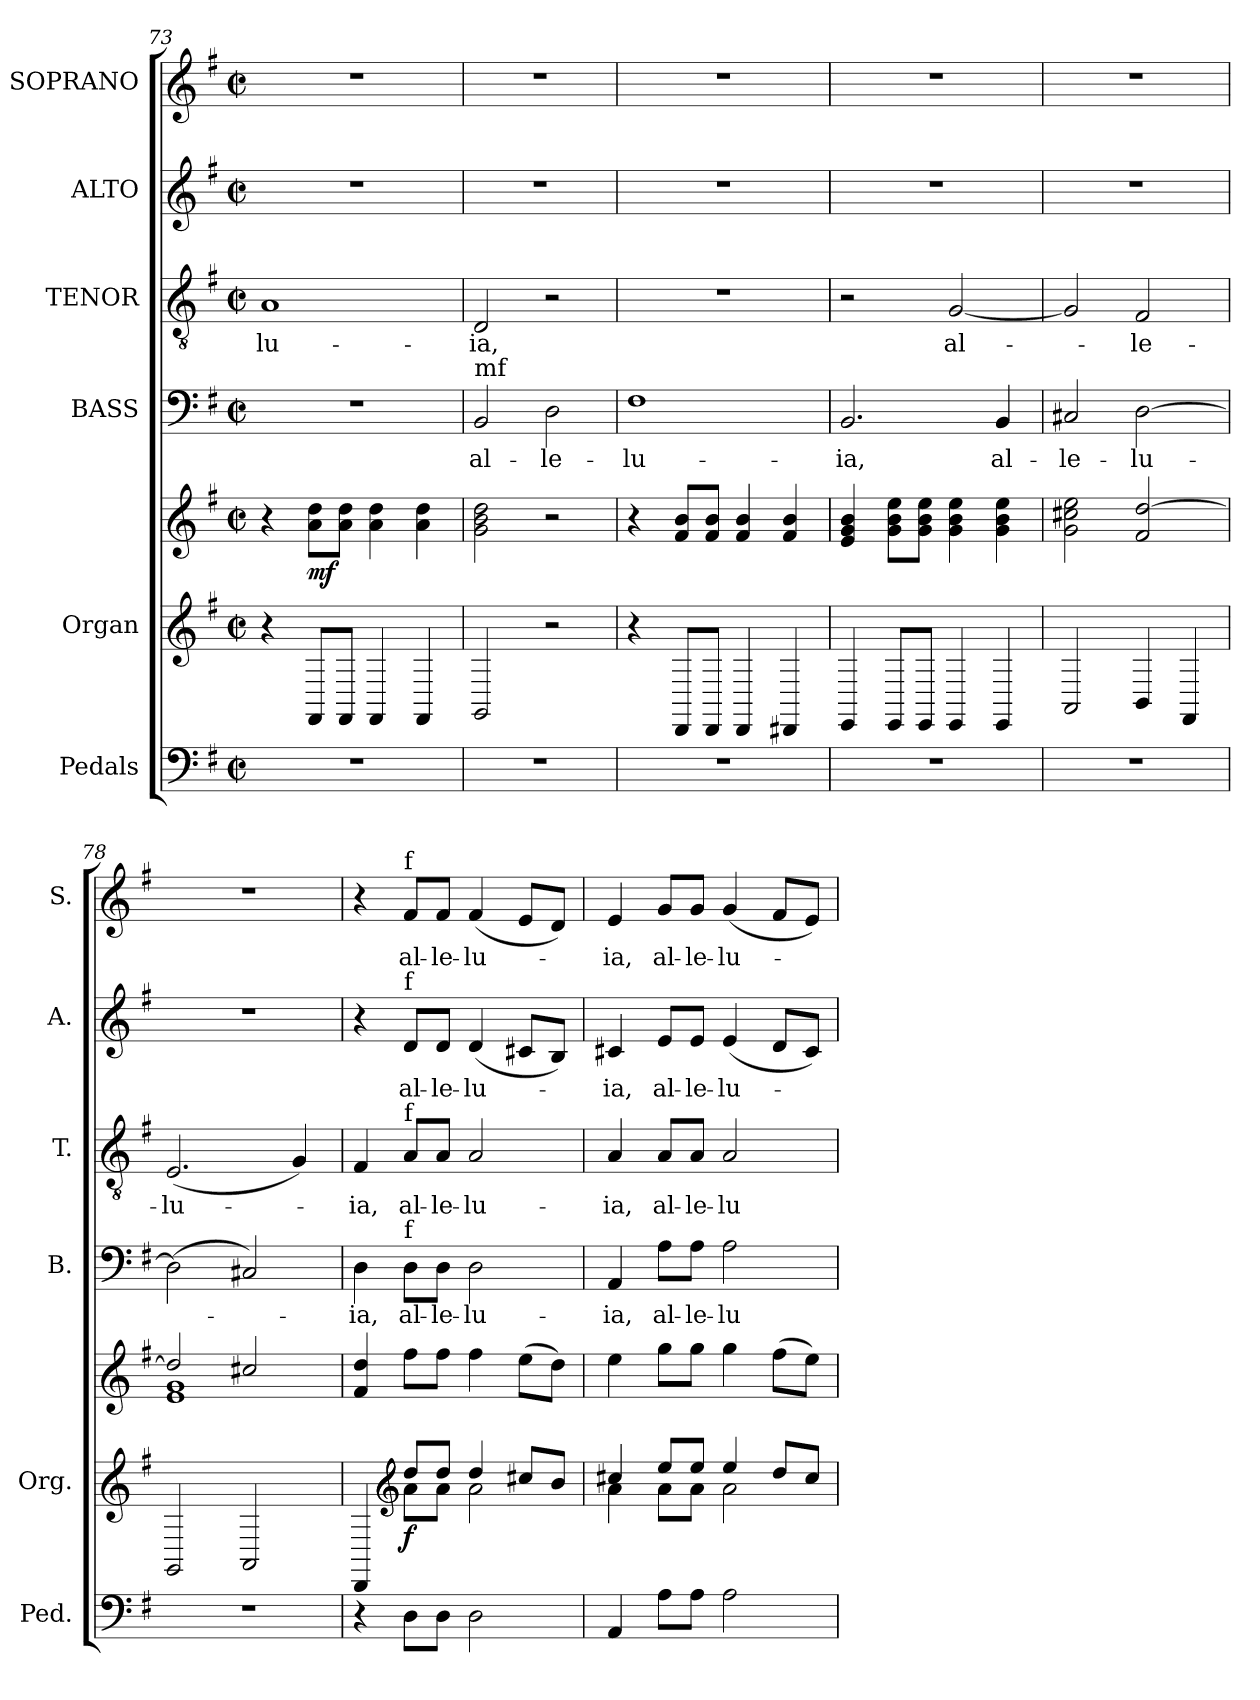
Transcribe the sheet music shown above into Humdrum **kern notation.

**kern	**kern	**kern	**dynam	**kern	**text	**kern	**text	**kern	**text	**kern	**text
*part6	*part5	*part5	*part5	*part4	*part4	*part3	*part3	*part2	*part2	*part1	*part1
*staff7	*staff6	*staff5	*staff5/6	*staff4	*staff4	*staff3	*staff3	*staff2	*staff2	*staff1	*staff1
*I"Pedals	*I"Organ	*	*	*I"BASS	*	*I"TENOR	*	*I"ALTO	*	*I"SOPRANO	*
*I'Ped.	*I'Org.	*	*	*I'B.	*	*I'T.	*	*I'A.	*	*I'S.	*
*clefF4	*clefG2	*clefG2	*	*clefF4	*	*clefGv2	*	*clefG2	*	*clefG2	*
*	*	*	*	*	*	*ITrd7c12	*	*	*	*	*
*k[f#]	*k[f#]	*k[f#]	*	*k[f#]	*	*k[f#]	*	*k[f#]	*	*k[f#]	*
*G:	*G:	*G:	*	*G:	*	*G:	*	*G:	*	*G:	*
*M2/2	*M2/2	*M2/2	*	*M2/2	*	*M2/2	*	*M2/2	*	*M2/2	*
*met(c|)	*met(c|)	*met(c|)	*	*met(c|)	*	*met(c|)	*	*met(c|)	*	*met(c|)	*
=73	=73	=73	=73	=73	=73	=73	=73	=73	=73	=73	=73
!	!	!	!	!	!	!	!LO:LY:b	!	!	!	!
1r	4r	4r	.	1r	.	1AA	-lu-	1r	.	1r	.
!	!	!	!LO:DY:b	!	!	!	!	!	!	!	!
.	8FF#/L	8a\ 8dd\L	mf	.	.	.	.	.	.	.	.
.	8FF#/J	8a\ 8dd\J	.	.	.	.	.	.	.	.	.
.	4FF#/	4a\ 4dd\	.	.	.	.	.	.	.	.	.
.	4FF#/	4a\ 4dd\	.	.	.	.	.	.	.	.	.
=74	=74	=74	=74	=74	=74	=74	=74	=74	=74	=74	=74
!	!	!	!	!LO:TX:a:t=mf	!	!	!	!	!	!	!
!	!	!	!	!	!LO:LY:b	!	!LO:LY:b	!	!	!	!
1r	2GG/	2g\ 2b\ 2dd\	.	2BB/	al-	2DD/	-ia,	1r	.	1r	.
!	!	!	!	!	!LO:LY:b	!	!	!	!	!	!
.	2r	2r	.	2D\	-le-	2r	.	.	.	.	.
=75	=75	=75	=75	=75	=75	=75	=75	=75	=75	=75	=75
!	!	!	!	!	!LO:LY:b	!	!	!	!	!	!
1r	4r	4r	.	1F#	-lu-	1r	.	1r	.	1r	.
.	8DD/L	8f#/ 8b/L	.	.	.	.	.	.	.	.	.
.	8DD/J	8f#/ 8b/J	.	.	.	.	.	.	.	.	.
.	4DD/	4f#/ 4b/	.	.	.	.	.	.	.	.	.
.	4DD#X/	4f#/ 4b/	.	.	.	.	.	.	.	.	.
=76	=76	=76	=76	=76	=76	=76	=76	=76	=76	=76	=76
!	!	!	!	!	!LO:LY:b	!	!	!	!	!	!
1r	4EE/	4e/ 4g/ 4b/	.	2.BB/	-ia,	2r	.	1r	.	1r	.
.	8EE/L	8g\ 8b\ 8ee\L	.	.	.	.	.	.	.	.	.
.	8EE/J	8g\ 8b\ 8ee\J	.	.	.	.	.	.	.	.	.
!	!	!	!	!	!	!	!LO:LY:b	!	!	!	!
.	4EE/	4g\ 4b\ 4ee\	.	.	.	[2GG/	al-	.	.	.	.
!	!	!	!	!	!LO:LY:b	!	!	!	!	!	!
.	4EE/	4g\ 4b\ 4ee\	.	4BB/	al-	.	.	.	.	.	.
=77	=77	=77	=77	=77	=77	=77	=77	=77	=77	=77	=77
!	!	!	!	!	!LO:LY:b	!	!	!	!	!	!
1r	2AA/	2g\ 2cc#X\ 2ee\	.	2C#X/	-le-	2GG/]	.	1r	.	1r	.
!	!	!	!	!	!LO:LY:b	!	!LO:LY:b	!	!	!	!
.	4BB/	2f#/ [2dd/	.	[2D\	-lu-	2FF#/	-le-	.	.	.	.
.	4FF#/	.	.	.	.	.	.	.	.	.	.
=78	=78	=78	=78	=78	=78	=78	=78	=78	=78	=78	=78
*	*	*^	*	*	*	*	*	*	*	*	*
!	!	!	!	!	!	!	!	!LO:LY:b	!	!	!	!
1r	2GG/	2dd/]	1e 1g	.	(>2D\]	.	(<2.EE/	-lu-	1r	.	1r	.
.	2AA/	2cc#X/	.	.	2C#X/)	.	.	.	.	.	.	.
.	.	.	.	.	.	.	4GG/)	.	.	.	.	.
*	*	*v	*v	*	*	*	*	*	*	*	*	*
!!LO:PB:g=z
=79	=79	=79	=79	=79	=79	=79	=79	=79	=79	=79	=79
*	*^	*	*	*	*	*	*	*	*	*	*
!	!	!	!	!	!	!LO:LY:b	!	!LO:LY:b	!	!	!	!
4r	4DD/	4ryy	4f#/ 4dd/	.	4D\	-ia,	4FF#/	-ia,	4r	.	4r	.
*	*clefG2	*	*	*	*	*	*	*	*	*	*	*
!	!	!	!	!	!	!	!	!	!	!	!LO:TX:a:t=f	!
!	!	!	!	!	!	!	!	!	!LO:TX:a:t=f	!	!	!
!	!	!	!	!	!	!	!LO:TX:a:t=f	!	!	!	!	!
!	!	!	!	!	!LO:TX:a:t=f	!	!	!	!	!	!	!
!	!	!	!	!LO:DY:b=2	!	!LO:LY:b	!	!LO:LY:b	!	!LO:LY:b	!	!LO:LY:b
8D\L	8dd/L	8a\L	8ff#\L	f	8D\L	al-	8AA/L	al-	8d/L	al-	8f#/L	al-
!	!	!	!	!	!	!LO:LY:b	!	!LO:LY:b	!	!LO:LY:b	!	!LO:LY:b
8D\J	8dd/J	8a\J	8ff#\J	.	8D\J	-le-	8AA/J	-le-	8d/J	-le-	8f#/J	-le-
!	!	!	!	!	!	!LO:LY:b	!	!LO:LY:b	!	!LO:LY:b	!	!LO:LY:b
2D\	4dd/	2a\	4ff#\	.	2D\	-lu-	2AA/	-lu-	(<4d/	-lu-	(<4f#/	-lu-
.	8cc#X/L	.	(>8ee\L	.	.	.	.	.	8c#X/L	.	8e/L	.
.	8b/J	.	8dd\J)	.	.	.	.	.	8B/J)	.	8d/J)	.
!!LO:LB:g=z
=80	=80	=80	=80	=80	=80	=80	=80	=80	=80	=80	=80	=80
!	!	!	!	!	!	!LO:LY:b	!	!LO:LY:b	!	!LO:LY:b	!	!LO:LY:b
4AA/	4cc#X/	4a\	4ee\	.	4AA/	-ia,	4AA/	-ia,	4c#X/	-ia,	4e/	-ia,
!	!	!	!	!	!	!LO:LY:b	!	!LO:LY:b	!	!LO:LY:b	!	!LO:LY:b
8A\L	8ee/L	8a\L	8gg\L	.	8A\L	al-	8AA/L	al-	8e/L	al-	8g/L	al-
!	!	!	!	!	!	!LO:LY:b	!	!LO:LY:b	!	!LO:LY:b	!	!LO:LY:b
8A\J	8ee/J	8a\J	8gg\J	.	8A\J	-le-	8AA/J	-le-	8e/J	-le-	8g/J	-le-
!	!	!	!	!	!	!LO:LY:b	!	!LO:LY:b	!	!LO:LY:b	!	!LO:LY:b
2A\	4ee/	2a\	4gg\	.	2A\	-lu-	2AA/	-lu-	(<4e/	-lu-	(<4g/	-lu-
.	8dd/L	.	(>8ff#\L	.	.	.	.	.	8d/L	.	8f#/L	.
.	8cc#/J	.	8ee\J)	.	.	.	.	.	8c#/J)	.	8e/J)	.
*	*v	*v	*	*	*	*	*	*	*	*	*	*
=	=	=	=	=	=	=	=	=	=	=	=
*-	*-	*-	*-	*-	*-	*-	*-	*-	*-	*-	*-
